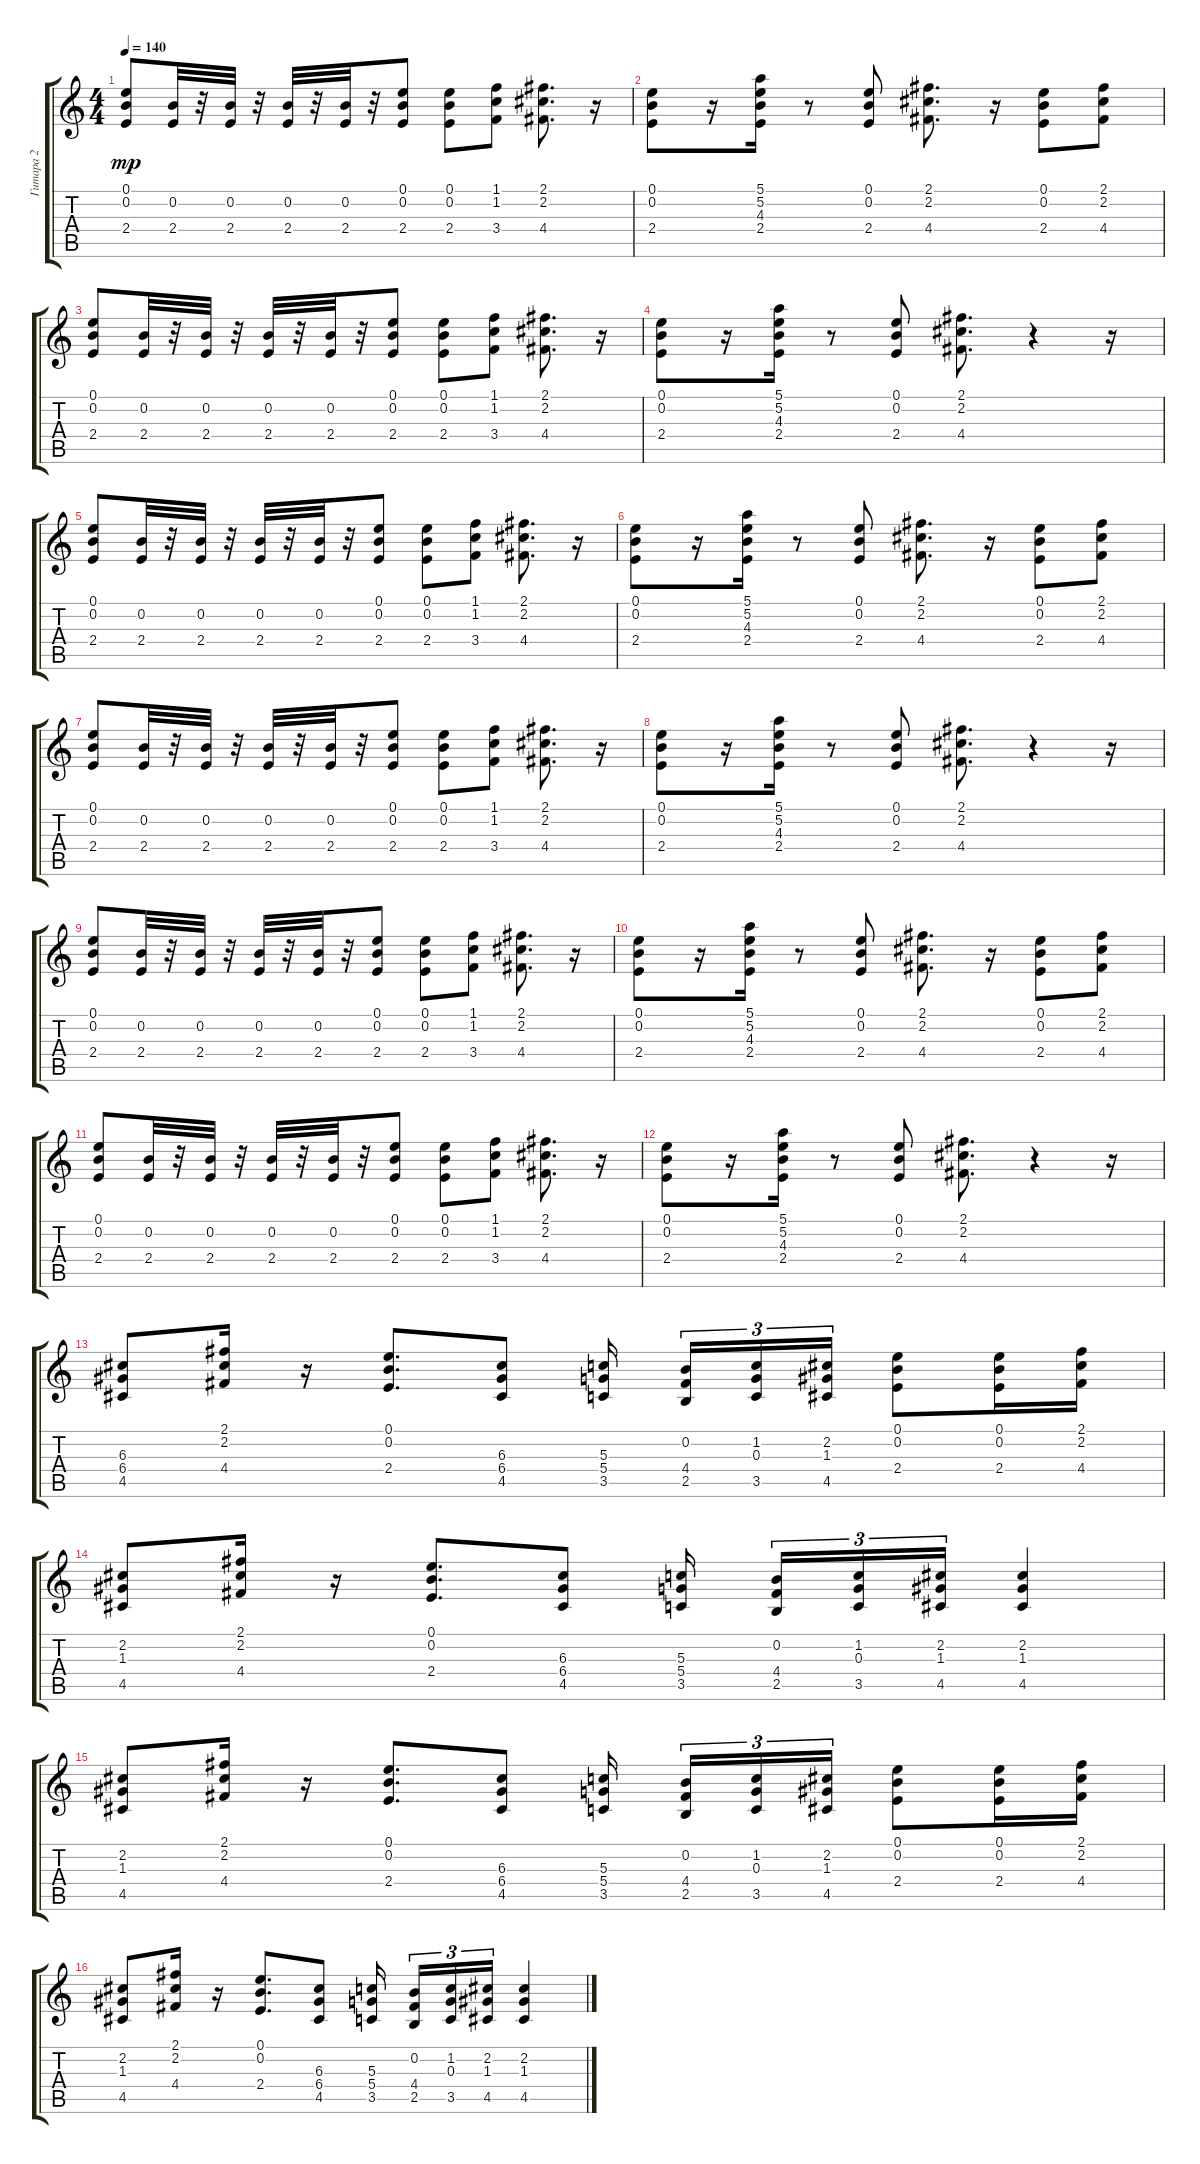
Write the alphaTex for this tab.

\track ("Гитара 2" "Гитара 2") {instrument distortionguitar}
\staff {score tabs}
\tuning (E4 B3 G3 D3 A2 E2) {hide}
\ts (4 4)
\tempo 140
\clef g2
\ks c
(0.1 0.2 2.4).8{dy mp} (0.2 2.4).32 r.32 (0.2 2.4).32 r.32 (0.2 2.4).32 r.32 (0.2 2.4).32 r.32 (0.1 0.2 2.4).8 (0.1 0.2 2.4).8 (1.1 1.2 3.4).8 (2.1 2.2 4.4).8{d} r.16 |
(0.1 0.2 2.4).8 r.16 (5.1 5.2 4.3 2.4).16 r.8 (0.1 0.2 2.4).8 (2.1 2.2 4.4).8{d} r.16 (0.1 0.2 2.4).8 (2.1 2.2 4.4).8 |
(0.1 0.2 2.4).8 (0.2 2.4).32 r.32 (0.2 2.4).32 r.32 (0.2 2.4).32 r.32 (0.2 2.4).32 r.32 (0.1 0.2 2.4).8 (0.1 0.2 2.4).8 (1.1 1.2 3.4).8 (2.1 2.2 4.4).8{d} r.16 |
(0.1 0.2 2.4).8 r.16 (5.1 5.2 4.3 2.4).16 r.8 (0.1 0.2 2.4).8 (2.1 2.2 4.4).8{d} r.4 r.16 |
(0.1 0.2 2.4).8 (0.2 2.4).32 r.32 (0.2 2.4).32 r.32 (0.2 2.4).32 r.32 (0.2 2.4).32 r.32 (0.1 0.2 2.4).8 (0.1 0.2 2.4).8 (1.1 1.2 3.4).8 (2.1 2.2 4.4).8{d} r.16 |
(0.1 0.2 2.4).8 r.16 (5.1 5.2 4.3 2.4).16 r.8 (0.1 0.2 2.4).8 (2.1 2.2 4.4).8{d} r.16 (0.1 0.2 2.4).8 (2.1 2.2 4.4).8 |
(0.1 0.2 2.4).8 (0.2 2.4).32 r.32 (0.2 2.4).32 r.32 (0.2 2.4).32 r.32 (0.2 2.4).32 r.32 (0.1 0.2 2.4).8 (0.1 0.2 2.4).8 (1.1 1.2 3.4).8 (2.1 2.2 4.4).8{d} r.16 |
(0.1 0.2 2.4).8 r.16 (5.1 5.2 4.3 2.4).16 r.8 (0.1 0.2 2.4).8 (2.1 2.2 4.4).8{d} r.4 r.16 |
(0.1 0.2 2.4).8 (0.2 2.4).32 r.32 (0.2 2.4).32 r.32 (0.2 2.4).32 r.32 (0.2 2.4).32 r.32 (0.1 0.2 2.4).8 (0.1 0.2 2.4).8 (1.1 1.2 3.4).8 (2.1 2.2 4.4).8{d} r.16 |
(0.1 0.2 2.4).8 r.16 (5.1 5.2 4.3 2.4).16 r.8 (0.1 0.2 2.4).8 (2.1 2.2 4.4).8{d} r.16 (0.1 0.2 2.4).8 (2.1 2.2 4.4).8 |
(0.1 0.2 2.4).8 (0.2 2.4).32 r.32 (0.2 2.4).32 r.32 (0.2 2.4).32 r.32 (0.2 2.4).32 r.32 (0.1 0.2 2.4).8 (0.1 0.2 2.4).8 (1.1 1.2 3.4).8 (2.1 2.2 4.4).8{d} r.16 |
(0.1 0.2 2.4).8 r.16 (5.1 5.2 4.3 2.4).16 r.8 (0.1 0.2 2.4).8 (2.1 2.2 4.4).8{d} r.4 r.16 |
(6.3 6.4 4.5).8 (2.1 2.2 4.4).16 r.16 (0.1 0.2 2.4).8{d} (6.3 6.4 4.5).8 (5.3 5.4 3.5).16{beam splitsecondary} (0.2 4.4 2.5).16{tu (3 2)} (1.2 0.3 3.5).16{tu (3 2)} (2.2 1.3 4.5).16{tu (3 2)} (0.1 0.2 2.4).8 (0.1 0.2 2.4).16 (2.1 2.2 4.4).16 |
(2.2 1.3 4.5).8 (2.1 2.2 4.4).16 r.16 (0.1 0.2 2.4).8{d} (6.3 6.4 4.5).8 (5.3 5.4 3.5).16{beam splitsecondary} (0.2 4.4 2.5).16{tu (3 2)} (1.2 0.3 3.5).16{tu (3 2)} (2.2 1.3 4.5).16{tu (3 2)} (2.2 1.3 4.5).4 |
(2.2 1.3 4.5).8 (2.1 2.2 4.4).16 r.16 (0.1 0.2 2.4).8{d} (6.3 6.4 4.5).8 (5.3 5.4 3.5).16{beam splitsecondary} (0.2 4.4 2.5).16{tu (3 2)} (1.2 0.3 3.5).16{tu (3 2)} (2.2 1.3 4.5).16{tu (3 2)} (0.1 0.2 2.4).8 (0.1 0.2 2.4).16 (2.1 2.2 4.4).16 |
(2.2 1.3 4.5).8 (2.1 2.2 4.4).16 r.16 (0.1 0.2 2.4).8{d} (6.3 6.4 4.5).8 (5.3 5.4 3.5).16{beam splitsecondary} (0.2 4.4 2.5).16{tu (3 2)} (1.2 0.3 3.5).16{tu (3 2)} (2.2 1.3 4.5).16{tu (3 2)} (2.2 1.3 4.5).4
